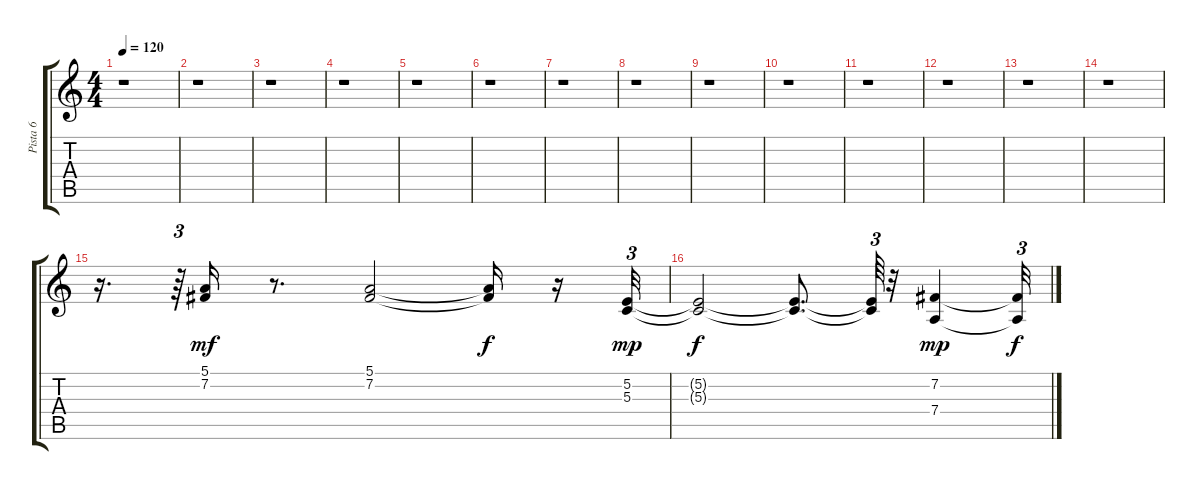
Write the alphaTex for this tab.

\track ("Pista 6" "Pista 6") {instrument synthstrings1}
\staff {score tabs}
\tuning (E4 B3 G3 D3 A2 E2) {hide}
\ts (4 4)
\tempo 120
\clef g2
\ks c
r.1{dy f} |
r.1 |
r.1 |
r.1 |
r.1 |
r.1 |
r.1 |
r.1 |
r.1 |
r.1 |
r.1 |
r.1 |
r.1 |
r.1 |
r.16{d} r.64{tu (3 2)} (5.1 7.2).16{dy mf} r.8{d} (5.1 7.2).2 (5.1{t} 7.2{t}).16{dy f} r.16 (5.2 5.3).32{tu (3 2) dy mp} |
(5.2{t} 5.3{t}).2{dy f} (5.2{t} 5.3{t}).8{d} (5.2{t} 5.3{t}).64{tu (3 2)} r.32 (7.2 7.4).4{dy mp} (7.2{t} 7.4{t}).32{tu (3 2) dy f}
